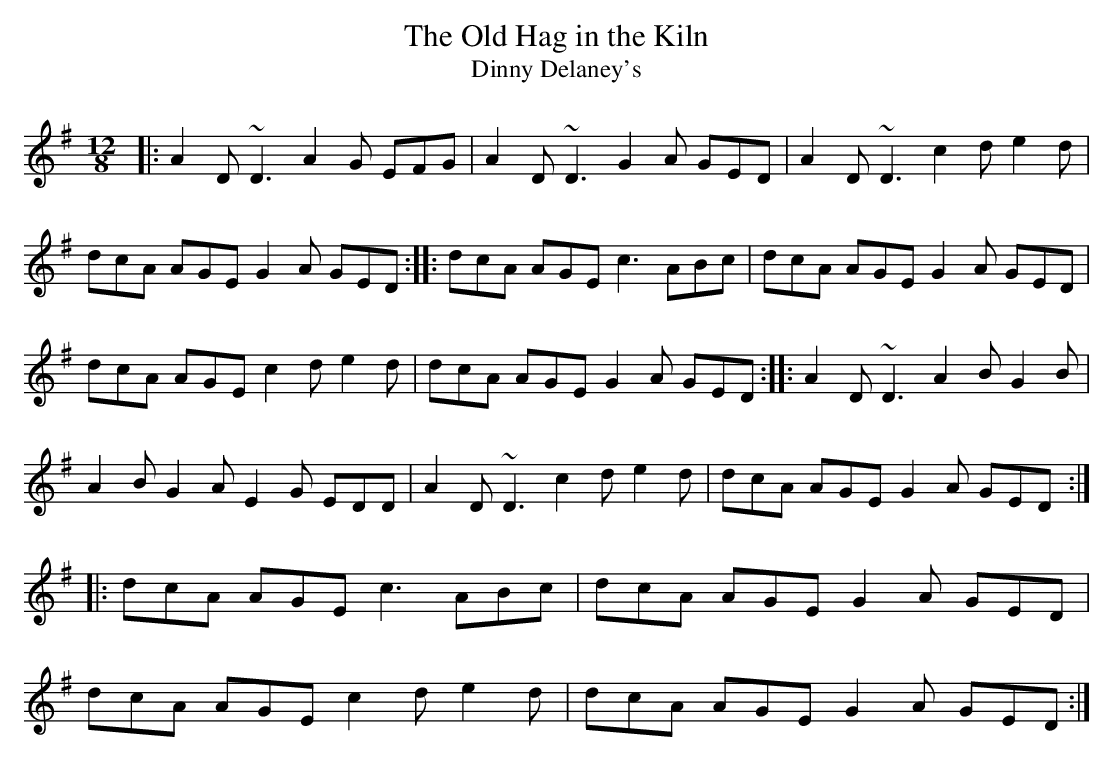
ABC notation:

X:1
T:Old Hag in the Kiln, The
T:Dinny Delaney's
M:12/8
K:DMix
|:A2D ~D3 A2G EFG|A2D ~D3 G2A GED|A2D ~D3 c2de2d|dcA AGE G2A GED:|\
|:dcA AGE c3 ABc|dcA AGE G2A GED|dcA AGE c2de2d|dcA AGE G2A GED:|\
|:A2 D~D3 A2B G2B|A2B G2A E2G EDD|A2D~D3 c2d e2d|dcA AGE G2A GED:|\
|:dcA AGE c3 ABc|dcA AGE G2A GED|dcA AGE c2d e2d|dcA AGE G2A GED:|
